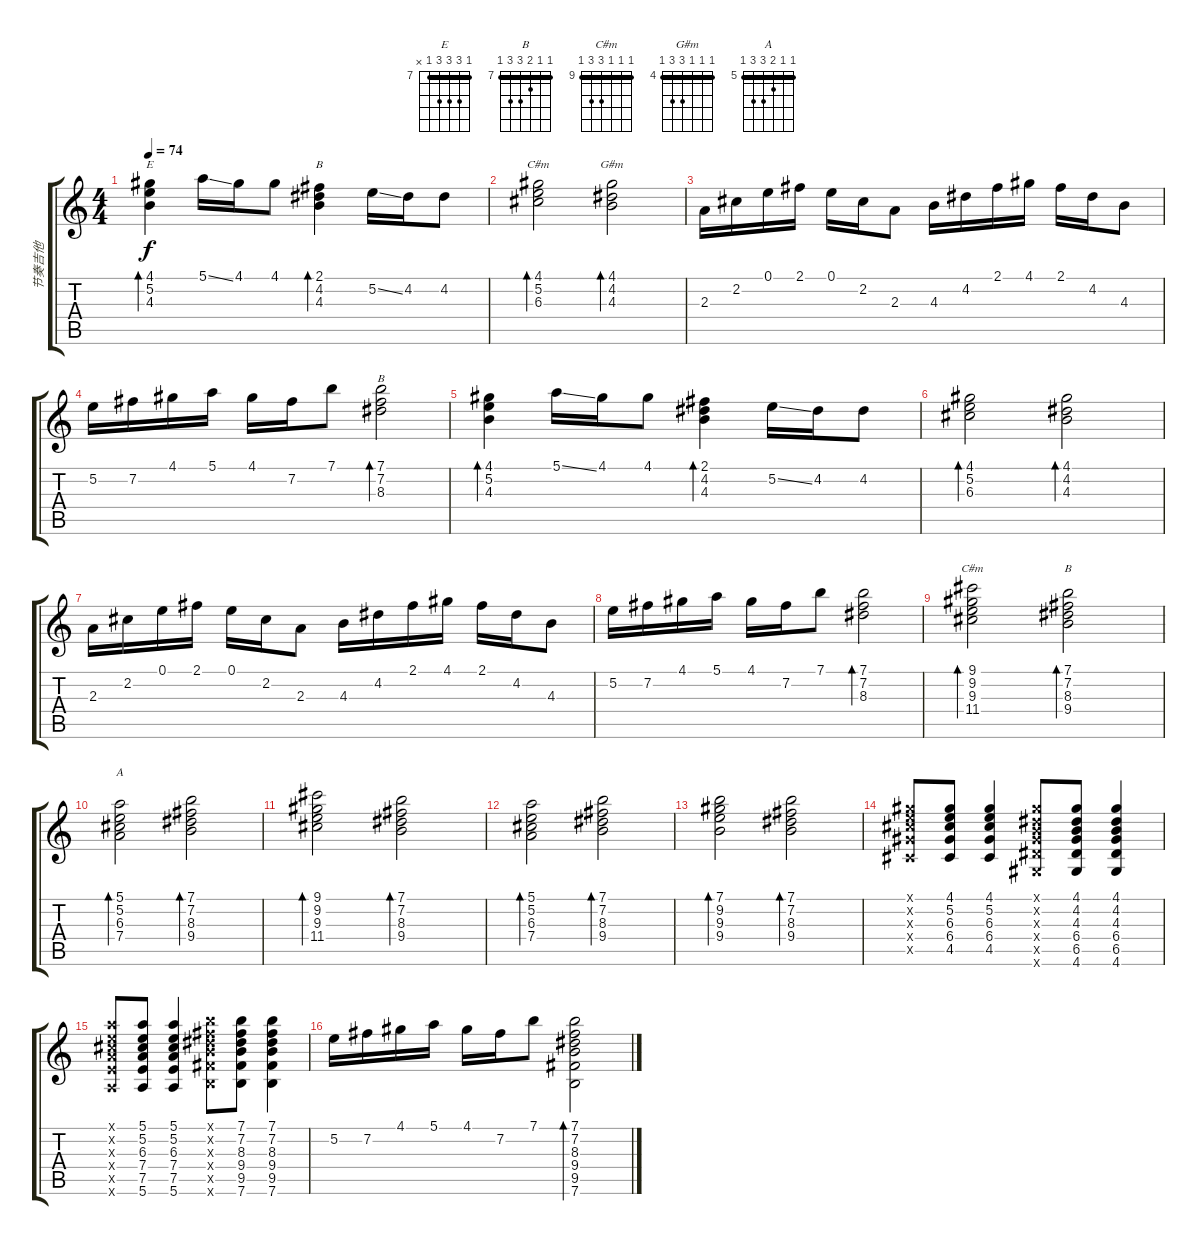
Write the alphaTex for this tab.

\track ("节奏吉他" "节奏吉他") {instrument acousticguitarsteel}
\staff {score tabs}
\tuning (E4 B3 G3 D3 A2 E2) {hide}
\chord ("E" 7 9 9 9 7 x) {firstfret 7 barre 7}
\chord ("B" 2 4 4 4 2 x) {barre 2}
\chord ("C#m" 4 5 6 6 4 x) {firstfret 4 barre 4}
\chord ("G#m" 4 4 4 6 6 4) {firstfret 4 barre 4}
\chord ("B" 7 7 8 9 x x) {firstfret 7 barre 7}
\chord ("C#m" 9 9 9 11 11 9) {firstfret 9 barre 9}
\chord ("B" 7 7 8 9 9 7) {firstfret 7 barre 7}
\chord ("A" 5 5 6 7 7 5) {firstfret 5 barre 5}
\ts (4 4)
\tempo 74
\clef g2
\ks c
(4.1 5.2 4.3).4{bd 240 ch "E" dy f} 5.1{ss}.16 4.1.16 4.1.8 (2.1 4.2 4.3).4{bd 120 ch "B"} 5.2{ss}.16 4.2.16 4.2.8 |
(4.1 5.2 6.3).2{bd 120 ch "C#m"} (4.1 4.2 4.3).2{bd 120 ch "G#m"} |
2.3.16 2.2.16 0.1.16 2.1.16 0.1.16 2.2.16 2.3.8 4.3.16 4.2.16 2.1.16 4.1.16 2.1.16 4.2.16 4.3.8 |
5.2.16 7.2.16 4.1.16 5.1.16 4.1.16 7.2.16 7.1.8 (7.1 7.2 8.3).2{bd 240 ch "B"} |
(4.1 5.2 4.3).4{bd 240} 5.1{ss}.16 4.1.16 4.1.8 (2.1 4.2 4.3).4{bd 120} 5.2{ss}.16 4.2.16 4.2.8 |
(4.1 5.2 6.3).2{bd 120} (4.1 4.2 4.3).2{bd 120} |
2.3.16 2.2.16 0.1.16 2.1.16 0.1.16 2.2.16 2.3.8 4.3.16 4.2.16 2.1.16 4.1.16 2.1.16 4.2.16 4.3.8 |
5.2.16 7.2.16 4.1.16 5.1.16 4.1.16 7.2.16 7.1.8 (7.1 7.2 8.3).2{bd 240} |
(9.1 9.2 9.3 11.4).2{bd 240 ch "C#m"} (7.1 7.2 8.3 9.4).2{bd 240 ch "B"} |
(5.1 5.2 6.3 7.4).2{bd 240 ch "A"} (7.1 7.2 8.3 9.4).2{bd 240} |
(9.1 9.2 9.3 11.4).2{bd 240} (7.1 7.2 8.3 9.4).2{bd 240} |
(5.1 5.2 6.3 7.4).2{bd 240} (7.1 7.2 8.3 9.4).2{bd 240} |
(7.1 9.2 9.3 9.4).2{bd 240} (7.1 7.2 8.3 9.4).2{bd 240} |
(4.1{x} 5.2{x} 6.3{x} 6.4{x} 4.5{x}).8 (4.1 5.2 6.3 6.4 4.5).8 (4.1 5.2 6.3 6.4 4.5).4 (4.1{x} 4.2{x} 4.3{x} 6.4{x} 6.5{x} 4.6{x}).8 (4.1 4.2 4.3 6.4 6.5 4.6).8 (4.1 4.2 4.3 6.4 6.5 4.6).4 |
(5.1{x} 5.2{x} 6.3{x} 7.4{x} 7.5{x} 5.6{x}).8 (5.1 5.2 6.3 7.4 7.5 5.6).8 (5.1 5.2 6.3 7.4 7.5 5.6).4 (7.1{x} 7.2{x} 8.3{x} 9.4{x} 9.5{x} 7.6{x}).8 (7.1 7.2 8.3 9.4 9.5 7.6).8 (7.1 7.2 8.3 9.4 9.5 7.6).4 |
5.2.16 7.2.16 4.1.16 5.1.16 4.1.16 7.2.16 7.1.8 (7.1 7.2 8.3 9.4 9.5 7.6).2{bd 120}
